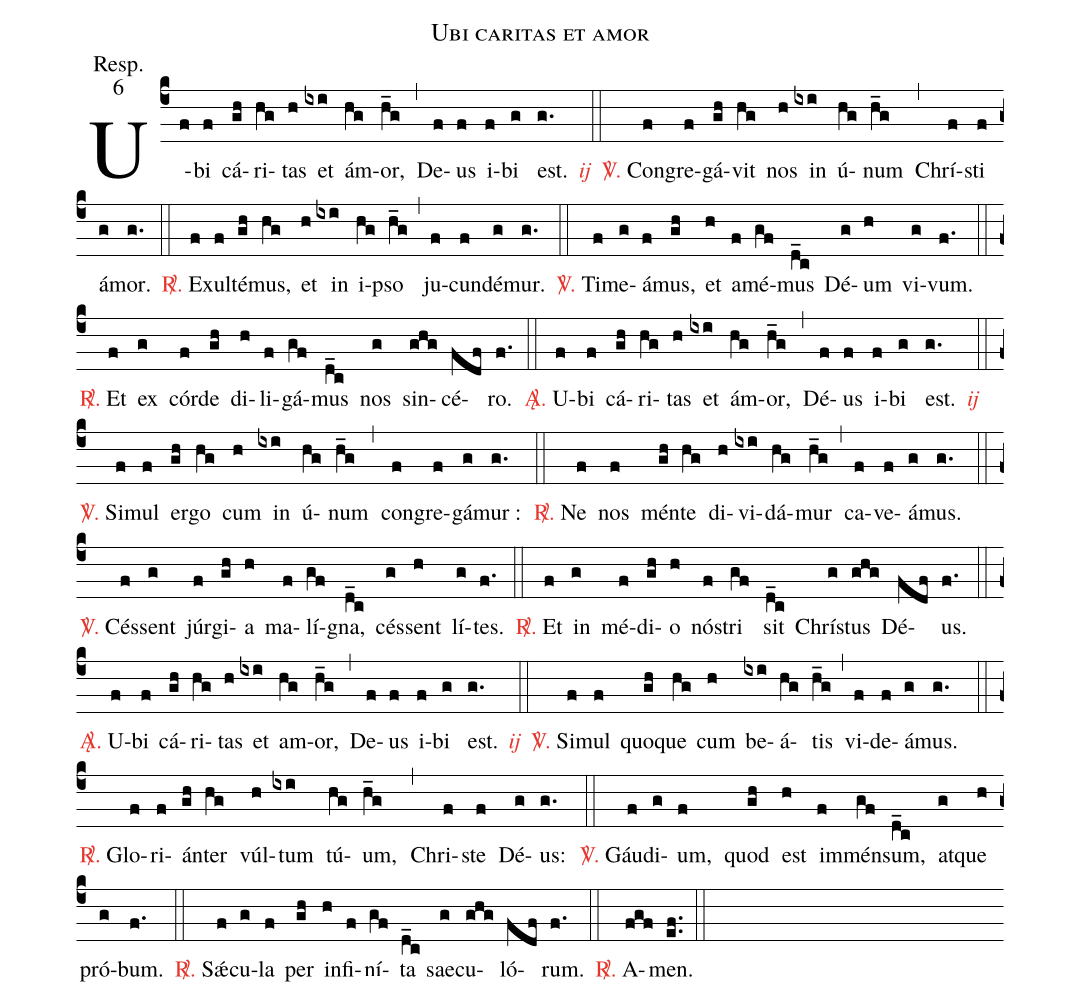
name:Ubi caritas et amor;
office-part: Resp.;
mode:6;
%%
(c4) U(f)bi(f) cá(gh)ri(hg)tas(h) et(ixi) ám(hg)or,(h_g) (,) De(f)us(f) i(f)bi(g) est.(g.) <c><i>ij</i></c>(::)
<c><sp>V/</sp>.</c> Con(f)gre(f)gá(gh)vit(hg) nos(h) in(ixi) ú(hg)num(h_g) (,) Chrí(f)sti(f) ám(g)or.(g.) (::)
<c><sp>R/</sp>.</c> Ex(f)ul(f)té(gh)mus,(hg) et(h) in(ixi) i(hg)pso(h_g) (,) ju(f)cun(f)dé(g)mur.(g.) (::)
<c><sp>V/</sp>.</c> Ti(f)me(g)á(f)mus,(gh) et(h) a(f)mé(gf)mus(d_c) Dé(g)um(h) vi(g)vum.(f.) (::)
<c><sp>R/</sp>.</c> Et(f) ex(g) cór(f)de(gh) di(h)li(f)gá(gf)mus(d_c) nos(g) sin(ghg)cé(fdf)ro.(f.) (::)
<c><sp>A/</sp>.</c> U(f)bi(f) cá(gh)ri(hg)tas(h) et(ixi) ám(hg)or,(h_g) (,) Dé(f)us(f) i(f)bi(g) est.(g.) <c><i>ij</i></c>(::)
<c><sp>V/</sp>.</c> Si(f)mul(f) er(gh)go(hg) cum(h) in(ixi) ú(hg)num(h_g) (,) con(f)gre(f)gá(g)mur :(g.) (::)
<c><sp>R/</sp>.</c> Ne(f) nos(f) mén(gh)te(hg) di(h)vi(ixi)dá(hg)mur(h_g) (,) ca(f)ve(f)á(g)mus.(g.) (::)
<c><sp>V/</sp>.</c> Cés(f)sent(g) júr(f)gi(gh)a(h) ma(f)lí(gf)gna,(d_c) cés(g)sent(h) lí(g)tes.(f.) (::)
<c><sp>R/</sp>.</c> Et(f) in(g) mé(f)di(gh)o(h) nó(f)stri(gf) sit(d_c) Chrí(g)stus(ghg) Dé(fdf)us.(f.) (::)
<c><sp>A/</sp>.</c> U(f)bi(f) cá(gh)ri(hg)tas(h) et(ixi) am(hg)or,(h_g) (,) De(f)us(f) i(f)bi(g) est.(g.) <c><i>ij</i></c>(::)
<c><sp>V/</sp>.</c> Si(f)mul(f) quo(gh)que(hg) cum(h) be(ixi)á(hg)tis(h_g) (,) vi(f)de(f)á(g)mus.(g.) (::)
<c><sp>R/</sp>.</c> Glo(f)ri(f)án(gh)ter(hg) vúl(h)tum(ixi) tú(hg)um,(h_g) (,) Chri(f)ste(f) Dé(g)us:(g.) (::)
<c><sp>V/</sp>.</c> Gáu(f)di(g)um,(f) quod(gh) est(h) im(f)mén(gf)sum,(d_c) at(g)que(h) pró(g)bum.(f.) (::)
<c><sp>R/</sp>.</c> Sǽ(f)cu(g)la(f) per(gh) in(h)fi(f)ní(gf)ta(d_c) sae(g)cu(ghg)ló(fdf)rum.(f.) (::)
<c><sp>R/</sp>.</c> A(fgf)men.(ef..) (::)
